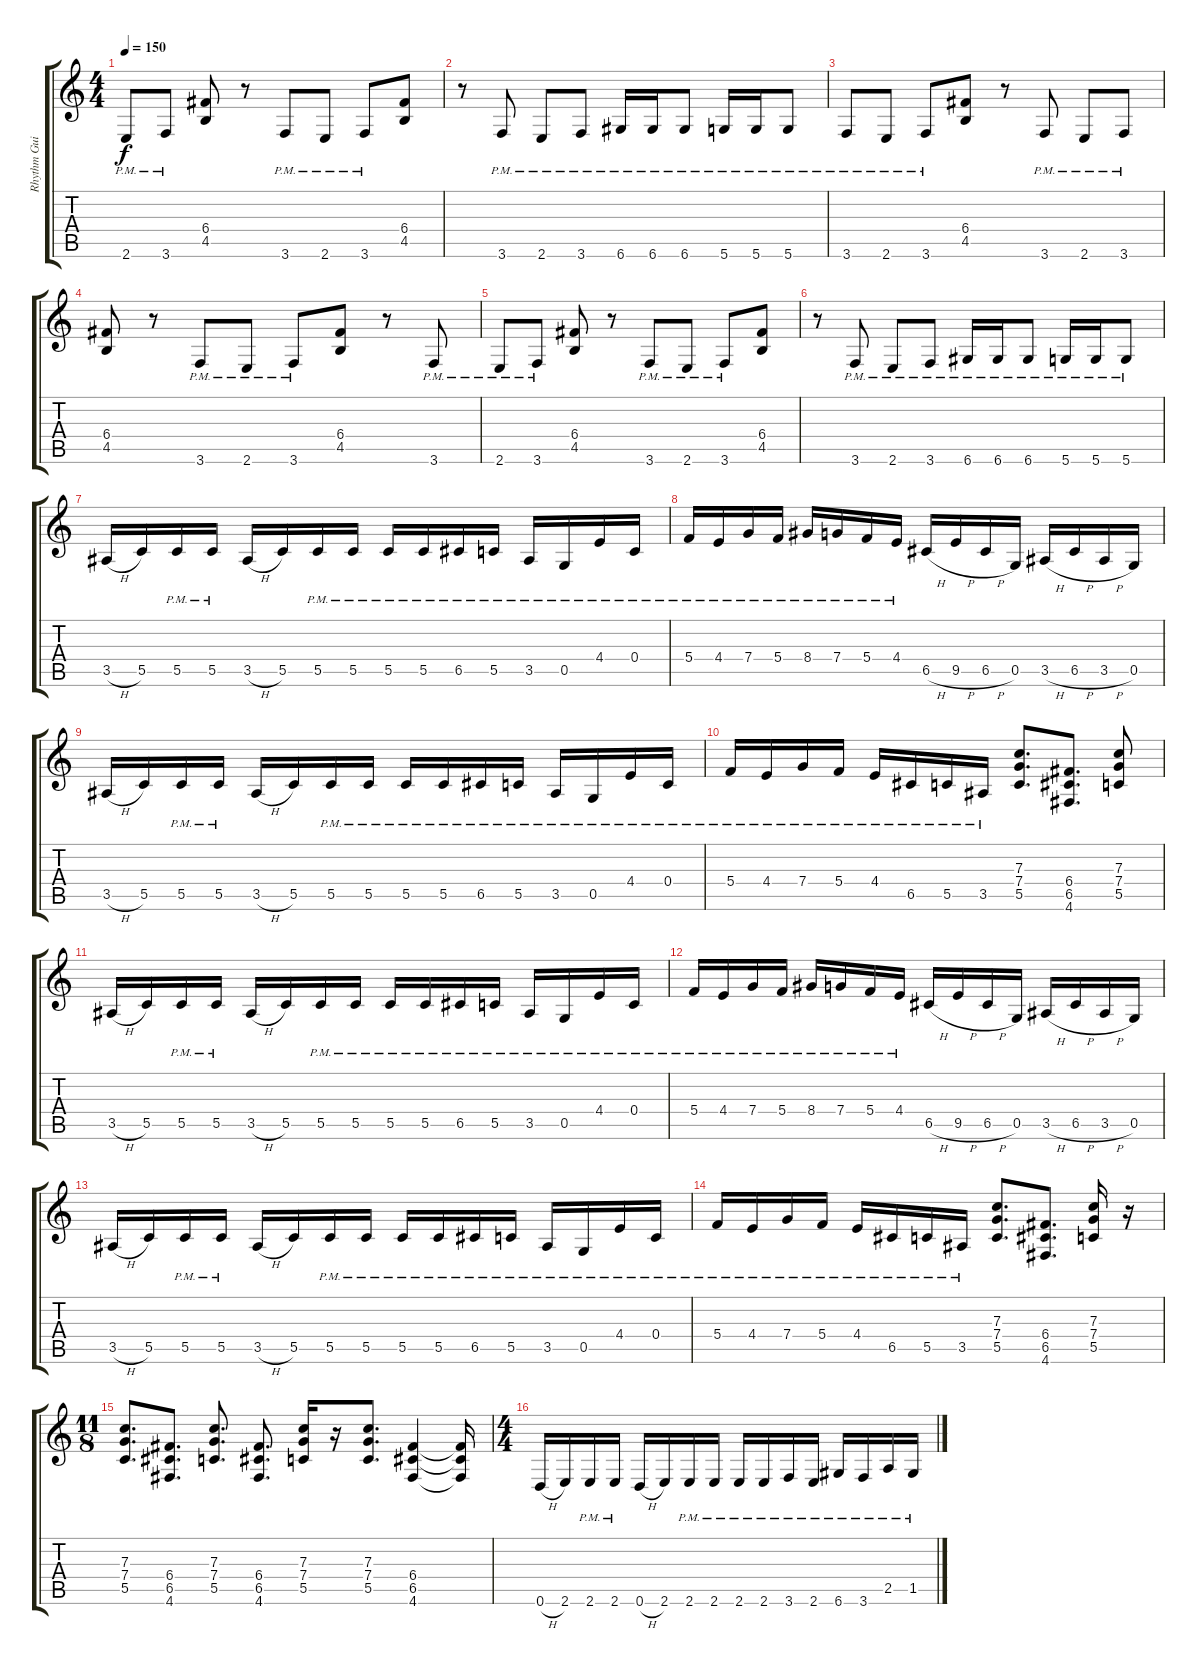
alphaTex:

\track ("Rhythm Guitar" "Rhythm Gui") {instrument distortionguitar}
\staff {score tabs}
\tuning (D4 A3 F3 C3 G2 D2) {hide}
\ts (4 4)
\tempo 150
\clef g2
\ks c
2.6{pm}.8{dy f} 3.6{pm}.8 (6.4 4.5).8 r.8 3.6{pm}.8 2.6{pm}.8 3.6{pm}.8 (6.4 4.5).8 |
r.8 3.6{pm}.8 2.6{pm}.8 3.6{pm}.8 6.6{pm}.16 6.6{pm}.16 6.6{pm}.8 5.6{pm}.16 5.6{pm}.16 5.6{pm}.8 |
3.6{pm}.8 2.6{pm}.8 3.6{pm}.8 (6.4 4.5).8 r.8 3.6{pm}.8 2.6{pm}.8 3.6{pm}.8 |
(6.4 4.5).8 r.8 3.6{pm}.8 2.6{pm}.8 3.6{pm}.8 (6.4 4.5).8 r.8 3.6{pm}.8 |
2.6{pm}.8 3.6{pm}.8 (6.4 4.5).8 r.8 3.6{pm}.8 2.6{pm}.8 3.6{pm}.8 (6.4 4.5).8 |
r.8 3.6{pm}.8 2.6{pm}.8 3.6{pm}.8 6.6{pm}.16 6.6{pm}.16 6.6{pm}.8 5.6{pm}.16 5.6{pm}.16 5.6{pm}.8 |
3.5{h}.16 5.5.16 5.5{pm}.16 5.5{pm}.16 3.5{h}.16 5.5.16 5.5{pm}.16 5.5{pm}.16 5.5{pm}.16 5.5{pm}.16 6.5{pm}.16 5.5{pm}.16 3.5{pm}.16 0.5{pm}.16 4.4{pm}.16 0.4{pm}.16 |
5.4{pm}.16 4.4{pm}.16 7.4{pm}.16 5.4{pm}.16 8.4{pm}.16 7.4{pm}.16 5.4{pm}.16 4.4{pm}.16 6.5{h}.16 9.5{h}.16 6.5{h}.16 0.5.16 3.5{h}.16 6.5{h}.16 3.5{h}.16 0.5.16 |
3.5{h}.16 5.5.16 5.5{pm}.16 5.5{pm}.16 3.5{h}.16 5.5.16 5.5{pm}.16 5.5{pm}.16 5.5{pm}.16 5.5{pm}.16 6.5{pm}.16 5.5{pm}.16 3.5{pm}.16 0.5{pm}.16 4.4{pm}.16 0.4{pm}.16 |
5.4{pm}.16 4.4{pm}.16 7.4{pm}.16 5.4{pm}.16 4.4{pm}.16 6.5{pm}.16 5.5{pm}.16 3.5{pm}.16 (7.3 7.4 5.5).8{d} (6.4 6.5 4.6).8{d} (7.3 7.4 5.5).8 |
3.5{h}.16 5.5.16 5.5{pm}.16 5.5{pm}.16 3.5{h}.16 5.5.16 5.5{pm}.16 5.5{pm}.16 5.5{pm}.16 5.5{pm}.16 6.5{pm}.16 5.5{pm}.16 3.5{pm}.16 0.5{pm}.16 4.4{pm}.16 0.4{pm}.16 |
5.4{pm}.16 4.4{pm}.16 7.4{pm}.16 5.4{pm}.16 8.4{pm}.16 7.4{pm}.16 5.4{pm}.16 4.4{pm}.16 6.5{h}.16 9.5{h}.16 6.5{h}.16 0.5.16 3.5{h}.16 6.5{h}.16 3.5{h}.16 0.5.16 |
3.5{h}.16 5.5.16 5.5{pm}.16 5.5{pm}.16 3.5{h}.16 5.5.16 5.5{pm}.16 5.5{pm}.16 5.5{pm}.16 5.5{pm}.16 6.5{pm}.16 5.5{pm}.16 3.5{pm}.16 0.5{pm}.16 4.4{pm}.16 0.4{pm}.16 |
5.4{pm}.16 4.4{pm}.16 7.4{pm}.16 5.4{pm}.16 4.4{pm}.16 6.5{pm}.16 5.5{pm}.16 3.5{pm}.16 (7.3 7.4 5.5).8{d} (6.4 6.5 4.6).8{d} (7.3 7.4 5.5).16 r.16 |
\ts (11 8)
(7.3 7.4 5.5).8{d} (6.4 6.5 4.6).8{d} (7.3 7.4 5.5).8{d} (6.4 6.5 4.6).8{d} (7.3 7.4 5.5).16 r.16 (7.3 7.4 5.5).8{d} (6.4 6.5 4.6).4 (6.4{t} 6.5{t} 4.6{t}).16 |
\ts (4 4)
0.6{h}.16 2.6.16 2.6{pm}.16 2.6{pm}.16 0.6{h}.16 2.6.16 2.6{pm}.16 2.6{pm}.16 2.6{pm}.16 2.6{pm}.16 3.6{pm}.16 2.6{pm}.16 6.6{pm}.16 3.6{pm}.16 2.5{pm}.16 1.5{pm}.16
